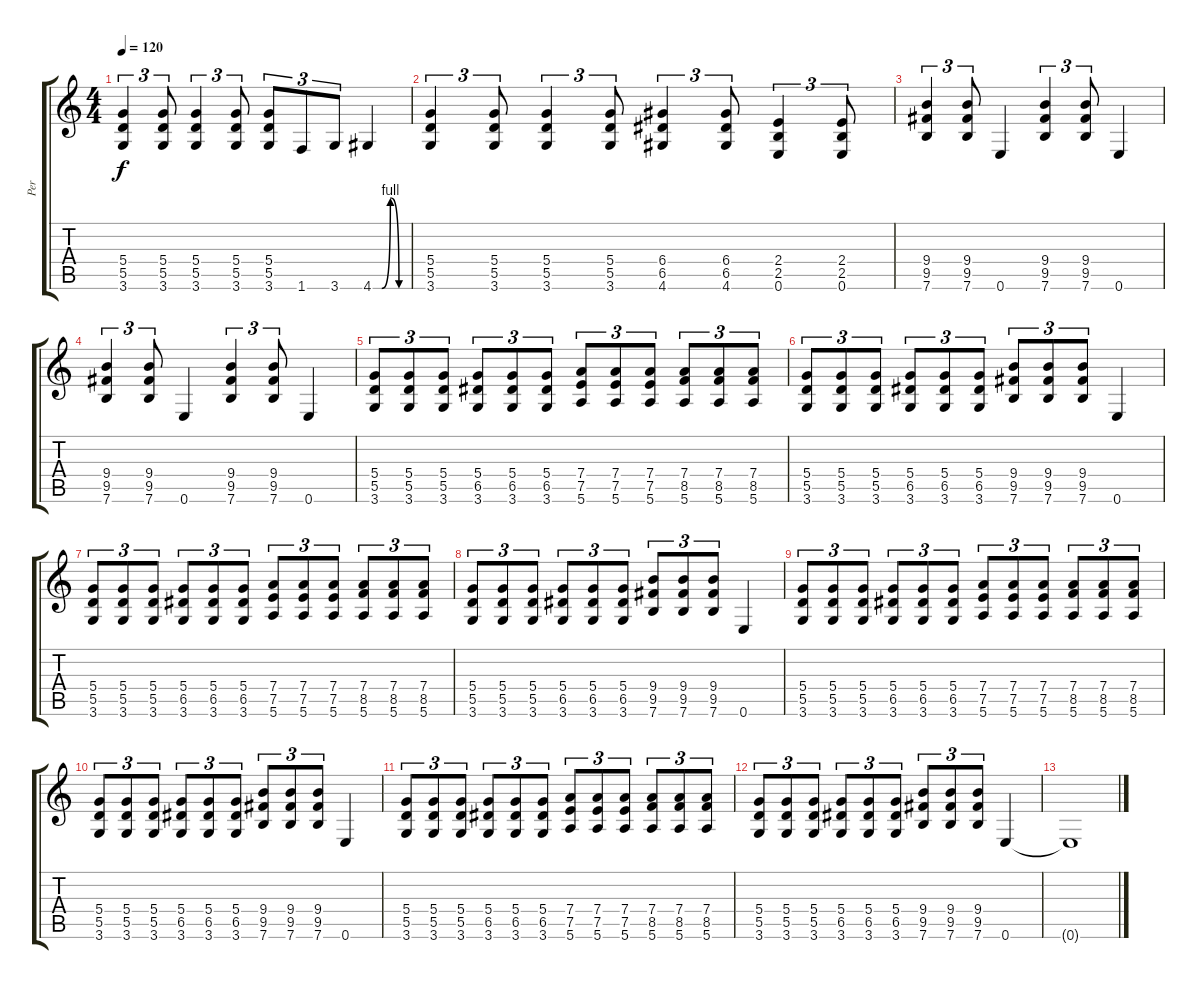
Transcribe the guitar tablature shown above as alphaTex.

\track ("Per" "Per") {instrument distortionguitar}
\staff {score tabs}
\tuning (E4 B3 G3 D3 A2 E2) {hide}
\ts (4 4)
\tempo 120
\clef g2
\ks c
(5.4 5.5 3.6).4{tu (3 2) dy f} (5.4 5.5 3.6).8{tu (3 2)} (5.4 5.5 3.6).4{tu (3 2)} (5.4 5.5 3.6).8{tu (3 2)} (5.4 5.5 3.6).8{tu (3 2)} 1.6.8{tu (3 2)} 3.6.8{tu (3 2)} 4.6{be (custom 0 0 15 0 30 4 45 0 60 0)}.4 |
(5.4 5.5 3.6).4{tu (3 2)} (5.4 5.5 3.6).8{tu (3 2)} (5.4 5.5 3.6).4{tu (3 2)} (5.4 5.5 3.6).8{tu (3 2)} (6.4 6.5 4.6).4{tu (3 2)} (6.4 6.5 4.6).8{tu (3 2)} (2.4 2.5 0.6).4{tu (3 2)} (2.4 2.5 0.6).8{tu (3 2)} |
(9.4 9.5 7.6).4{tu (3 2)} (9.4 9.5 7.6).8{tu (3 2)} 0.6.4 (9.4 9.5 7.6).4{tu (3 2)} (9.4 9.5 7.6).8{tu (3 2)} 0.6.4 |
(9.4 9.5 7.6).4{tu (3 2)} (9.4 9.5 7.6).8{tu (3 2)} 0.6.4 (9.4 9.5 7.6).4{tu (3 2)} (9.4 9.5 7.6).8{tu (3 2)} 0.6.4 |
(5.4 5.5 3.6).8{tu (3 2)} (5.4 5.5 3.6).8{tu (3 2)} (5.4 5.5 3.6).8{tu (3 2)} (5.4 6.5 3.6).8{tu (3 2)} (5.4 6.5 3.6).8{tu (3 2)} (5.4 6.5 3.6).8{tu (3 2)} (7.4 7.5 5.6).8{tu (3 2)} (7.4 7.5 5.6).8{tu (3 2)} (7.4 7.5 5.6).8{tu (3 2)} (7.4 8.5 5.6).8{tu (3 2)} (7.4 8.5 5.6).8{tu (3 2)} (7.4 8.5 5.6).8{tu (3 2)} |
(5.4 5.5 3.6).8{tu (3 2)} (5.4 5.5 3.6).8{tu (3 2)} (5.4 5.5 3.6).8{tu (3 2)} (5.4 6.5 3.6).8{tu (3 2)} (5.4 6.5 3.6).8{tu (3 2)} (5.4 6.5 3.6).8{tu (3 2)} (9.4 9.5 7.6).8{tu (3 2)} (9.4 9.5 7.6).8{tu (3 2)} (9.4 9.5 7.6).8{tu (3 2)} 0.6.4 |
(5.4 5.5 3.6).8{tu (3 2)} (5.4 5.5 3.6).8{tu (3 2)} (5.4 5.5 3.6).8{tu (3 2)} (5.4 6.5 3.6).8{tu (3 2)} (5.4 6.5 3.6).8{tu (3 2)} (5.4 6.5 3.6).8{tu (3 2)} (7.4 7.5 5.6).8{tu (3 2)} (7.4 7.5 5.6).8{tu (3 2)} (7.4 7.5 5.6).8{tu (3 2)} (7.4 8.5 5.6).8{tu (3 2)} (7.4 8.5 5.6).8{tu (3 2)} (7.4 8.5 5.6).8{tu (3 2)} |
(5.4 5.5 3.6).8{tu (3 2)} (5.4 5.5 3.6).8{tu (3 2)} (5.4 5.5 3.6).8{tu (3 2)} (5.4 6.5 3.6).8{tu (3 2)} (5.4 6.5 3.6).8{tu (3 2)} (5.4 6.5 3.6).8{tu (3 2)} (9.4 9.5 7.6).8{tu (3 2)} (9.4 9.5 7.6).8{tu (3 2)} (9.4 9.5 7.6).8{tu (3 2)} 0.6.4 |
(5.4 5.5 3.6).8{tu (3 2)} (5.4 5.5 3.6).8{tu (3 2)} (5.4 5.5 3.6).8{tu (3 2)} (5.4 6.5 3.6).8{tu (3 2)} (5.4 6.5 3.6).8{tu (3 2)} (5.4 6.5 3.6).8{tu (3 2)} (7.4 7.5 5.6).8{tu (3 2)} (7.4 7.5 5.6).8{tu (3 2)} (7.4 7.5 5.6).8{tu (3 2)} (7.4 8.5 5.6).8{tu (3 2)} (7.4 8.5 5.6).8{tu (3 2)} (7.4 8.5 5.6).8{tu (3 2)} |
(5.4 5.5 3.6).8{tu (3 2)} (5.4 5.5 3.6).8{tu (3 2)} (5.4 5.5 3.6).8{tu (3 2)} (5.4 6.5 3.6).8{tu (3 2)} (5.4 6.5 3.6).8{tu (3 2)} (5.4 6.5 3.6).8{tu (3 2)} (9.4 9.5 7.6).8{tu (3 2)} (9.4 9.5 7.6).8{tu (3 2)} (9.4 9.5 7.6).8{tu (3 2)} 0.6.4 |
(5.4 5.5 3.6).8{tu (3 2)} (5.4 5.5 3.6).8{tu (3 2)} (5.4 5.5 3.6).8{tu (3 2)} (5.4 6.5 3.6).8{tu (3 2)} (5.4 6.5 3.6).8{tu (3 2)} (5.4 6.5 3.6).8{tu (3 2)} (7.4 7.5 5.6).8{tu (3 2)} (7.4 7.5 5.6).8{tu (3 2)} (7.4 7.5 5.6).8{tu (3 2)} (7.4 8.5 5.6).8{tu (3 2)} (7.4 8.5 5.6).8{tu (3 2)} (7.4 8.5 5.6).8{tu (3 2)} |
(5.4 5.5 3.6).8{tu (3 2)} (5.4 5.5 3.6).8{tu (3 2)} (5.4 5.5 3.6).8{tu (3 2)} (5.4 6.5 3.6).8{tu (3 2)} (5.4 6.5 3.6).8{tu (3 2)} (5.4 6.5 3.6).8{tu (3 2)} (9.4 9.5 7.6).8{tu (3 2)} (9.4 9.5 7.6).8{tu (3 2)} (9.4 9.5 7.6).8{tu (3 2)} 0.6.4 |
0.6{t}.1
